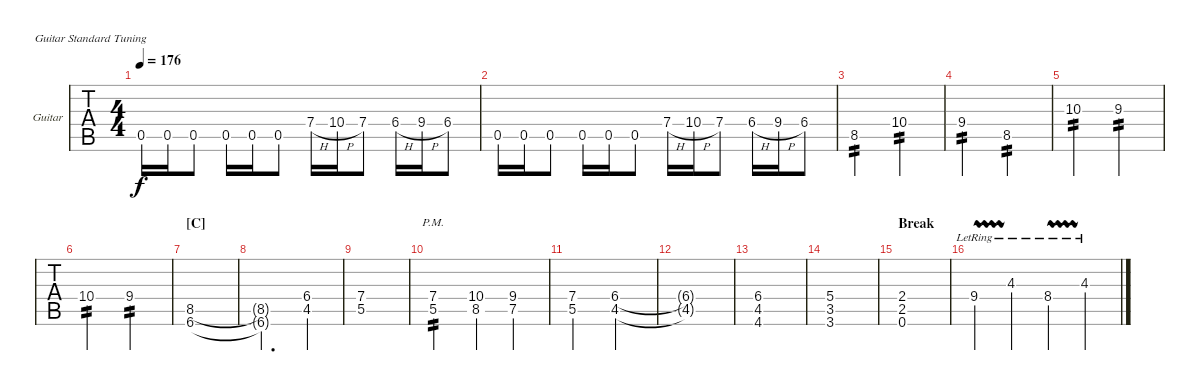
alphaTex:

\defaultSystemsLayout 4
\bracketExtendMode groupsimilarinstruments
\firstSystemTrackNameOrientation horizontal
\otherSystemsTrackNameOrientation horizontal
\track ("Guitar" "Guitar") {instrument distortionguitar}
\staff {tabs}
\tuning (E4 B3 G3 D3 A2 E2)
\ts (4 4)
\tempo 176
\clef g2
\ks c
0.5.16{dy f} 0.5.16 0.5.8 0.5.16 0.5.16 0.5.8 7.4{h}.16 10.4{h}.16 7.4.8 6.4{h}.16 9.4{h}.16 6.4.8 |
0.5.16 0.5.16 0.5.8 0.5.16 0.5.16 0.5.8 7.4{h}.16 10.4{h}.16 7.4.8 6.4{h}.16 9.4{h}.16 6.4.8 |
8.5.2{tp 2} 10.4.2{tp 2} |
9.4.2{tp 2} 8.5.2{tp 2} |
10.3.2{tp 2} 9.3.2{tp 2} |
10.4.2{tp 2} 9.4.2{tp 2} |
\section ("C" "")
(8.5 6.6).1 |
(8.5{t} 6.6{t}).2{d} (4.5 6.4).4 |
(5.5 7.4).1 |
(5.5 7.4{pm}).2{tp 2} (8.5 10.4).4 (9.4 7.5).4 |
(5.5 7.4).2 (4.5 6.4).2 |
(4.5{t} 6.4{t}).1 |
(4.5 6.4 4.6).1 |
(3.5 5.4 3.6).1 |
\section ("" "Break")
(0.6 2.5 2.4).1 |
9.4{vw lr}.4 4.3{lr}.4 8.4{vw lr}.4 4.3{lr}.4
